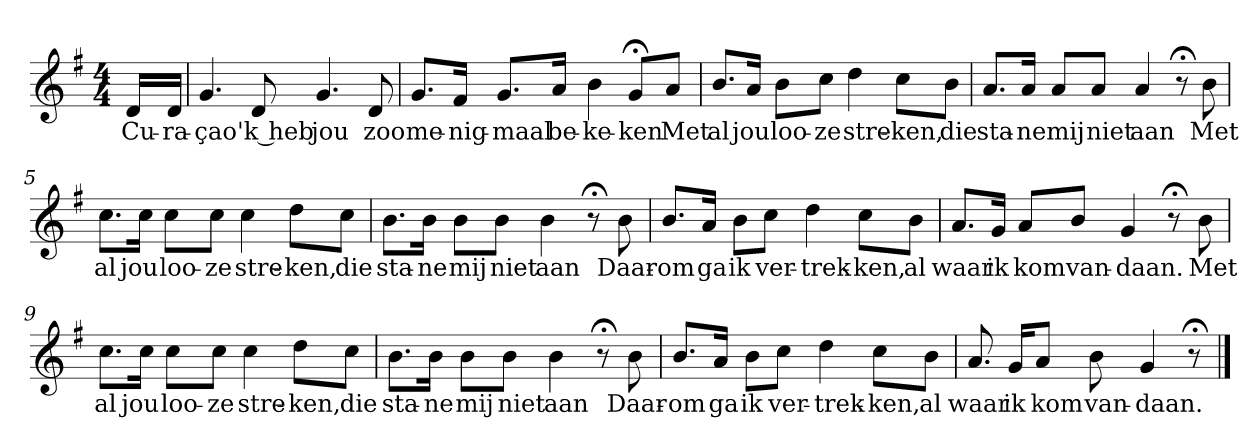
**kern	**text
*part1	*part1
*staff1	*staff1
*k[f#]	*
*G:	*
*M4/4	*
*MM120	*
=	=
16dLL	Cu-
16dJJ	-ra-
=1	=1
4.g	-çao
8d	'k heb
4.g	jou
8d	zoo
=2	=2
8.gL	me-
16f#Jk	-nig-
8.gL	-maal
16aJk	be-
4b	-ke-
8g;<L	-ken
8aJ	Met
=3	=3
8.bL	al
16aJk	jou
8bL	loo-
8ccJ	-ze
4dd	stre-
8ccL	-ken,
8bJ	die
=4	=4
8.aL	sta-
16aJk	-ne
8aL	mij
8aJ	niet
4a	aan
8r;<	.
8b	Met
=5	=5
8.ccL	al
16ccJk	jou
8ccL	loo-
8ccJ	-ze
4cc	stre-
8ddL	-ken,
8ccJ	die
=6	=6
8.bL	sta-
16bJk	-ne
8bL	mij
8bJ	niet
4b	aan
8r;<	.
8b	Daar-
=7	=7
8.bL	-om
16aJk	ga
8bL	ik
8ccJ	ver-
4dd	-trek-
8ccL	-ken,
8bJ	al
=8	=8
8.aL	waar
16gJk	ik
8aL	kom
8bJ	van-
4g	-daan.
8r;<	.
8b	Met
=9	=9
8.ccL	al
16ccJk	jou
8ccL	loo-
8ccJ	-ze
4cc	stre-
8ddL	-ken,
8ccJ	die
=10	=10
8.bL	sta-
16bJk	-ne
8bL	mij
8bJ	niet
4b	aan
8r;<	.
8b	Daar-
=11	=11
8.bL	-om
16aJk	ga
8bL	ik
8ccJ	ver-
4dd	-trek-
8ccL	-ken,
8bJ	al
=12	=12
8.a	waar
16gKL	ik
8aJ	kom
8b	van-
4g	-daan.
8r;<	.
==	==
*-	*-
